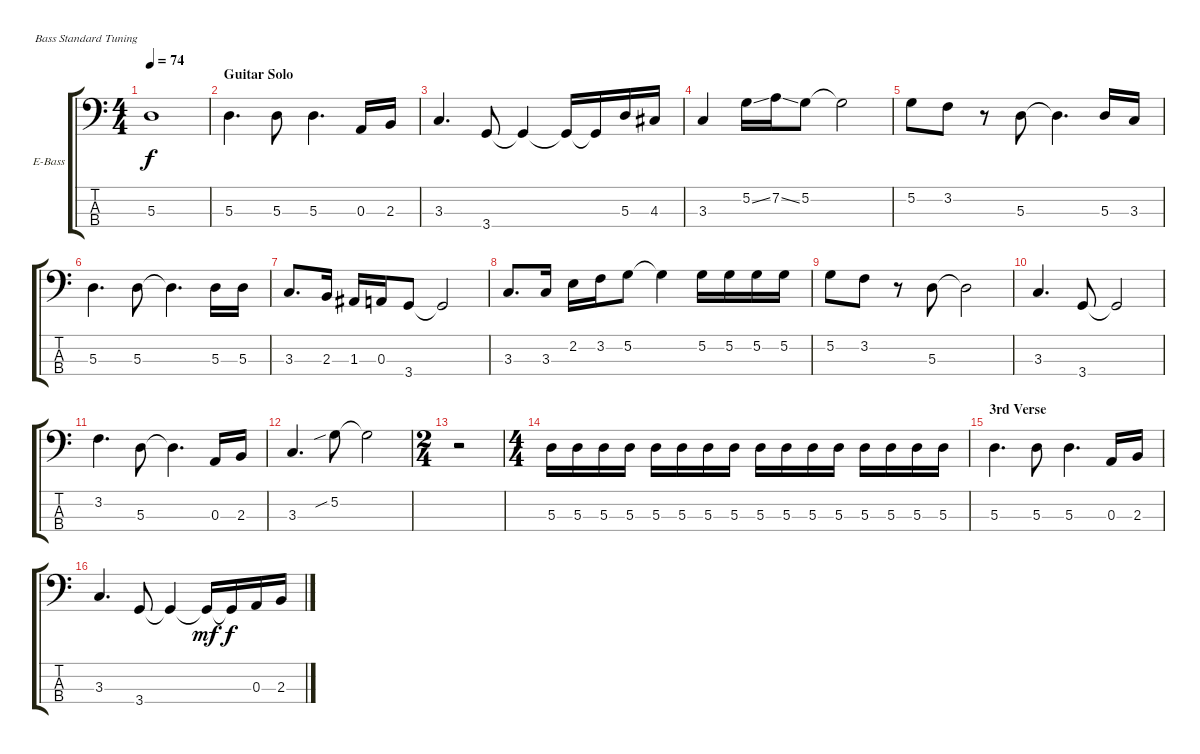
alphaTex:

\bracketExtendMode groupsimilarinstruments
\firstSystemTrackNameOrientation horizontal
\otherSystemsTrackNameOrientation horizontal
\track ("Bass" "E-Bass") {instrument electricbassfinger}
\staff {score tabs}
\tuning (G2 D2 A1 E1)
\ts (4 4)
\tempo 74
\clef f4
\ks c
5.3{t}.1{dy f} |
\section ("" "Guitar Solo")
5.3.4{d} 5.3.8 5.3.4{d} 0.3.16 2.3.16 |
3.3.4{d} 3.4.8 3.4{t}.4 3.4{t}.16 3.4{t}.16 5.3.16 4.3.16 |
3.3.4 5.2{ss}.16 7.2{ss}.16 5.2.8 5.2{t}.2 |
5.2.8 3.2.8 r.8 5.3.8 5.3{t}.4{d} 5.3.16 3.3.16 |
5.3.4{d} 5.3.8 5.3{t}.4{d} 5.3.16 5.3.16 |
3.3.8{d} 2.3.16 1.3.16 0.3.16 3.4.8 3.4{t}.2 |
3.3.8{d} 3.3.16 2.2.16 3.2.16 5.2.8 5.2{t}.4 5.2.16 5.2.16 5.2.16 5.2.16 |
5.2.8 3.2.8 r.8 5.3.8 5.3{t}.2 |
3.3.4{d} 3.4.8 3.4{t}.2 |
3.2.4{d} 5.3.8 5.3{t}.4{d} 0.3.16 2.3.16 |
3.3.4{d} 5.2{sib}.8 5.2{t}.2 |
\ts (2 4)
r.2 |
\ts (4 4)
5.3.16 5.3.16 5.3.16 5.3.16 5.3.16 5.3.16 5.3.16 5.3.16 5.3.16 5.3.16 5.3.16 5.3.16 5.3.16 5.3.16 5.3.16 5.3.16 |
\section ("" "3rd Verse")
5.3.4{d} 5.3.8 5.3.4{d} 0.3.16 2.3.16 |
3.3.4{d} 3.4.8 3.4{t}.4 3.4{t}.16{dy mf} 3.4{t}.16{dy f} 0.3.16 2.3.16
